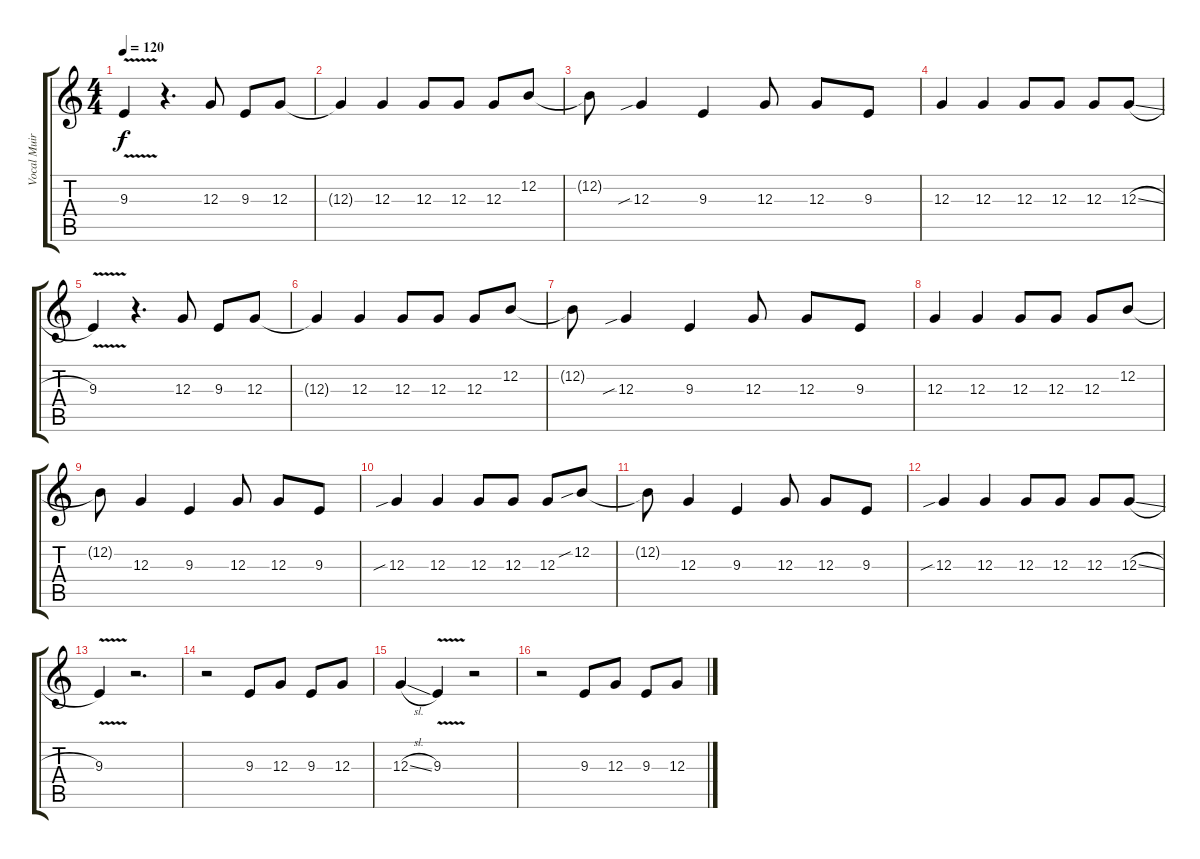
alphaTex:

\track ("Vocal Muir low" "Vocal Muir") {instrument lead6voice}
\staff {score tabs}
\tuning (E4 B3 G3 D3 A2 E2) {hide}
\ts (4 4)
\tempo 120
\clef g2
\ks c
9.3{v}.4{dy f} r.4{d} 12.3.8 9.3.8 12.3.8 |
12.3{t}.4 12.3.4 12.3.8 12.3.8 12.3.8 12.2.8 |
12.2{t}.8 12.3{sib}.4 9.3.4 12.3.8 12.3.8 9.3.8 |
12.3.4 12.3.4 12.3.8 12.3.8 12.3.8 12.3{sl}.8 |
9.3{v}.4 r.4{d} 12.3.8 9.3.8 12.3.8 |
12.3{t}.4 12.3.4 12.3.8 12.3.8 12.3.8 12.2.8 |
12.2{t}.8 12.3{sib}.4 9.3.4 12.3.8 12.3.8 9.3.8 |
12.3.4 12.3.4 12.3.8 12.3.8 12.3.8 12.2.8 |
12.2{t}.8 12.3.4 9.3.4 12.3.8 12.3.8 9.3.8 |
12.3{sib}.4 12.3.4 12.3.8 12.3.8 12.3.8 12.2{sib}.8 |
12.2{t}.8 12.3.4 9.3.4 12.3.8 12.3.8 9.3.8 |
12.3{sib}.4 12.3.4 12.3.8 12.3.8 12.3.8 12.3{sl}.8 |
9.3{v}.4 r.2{d} |
r.2 9.3.8 12.3.8 9.3.8 12.3.8 |
12.3{sl}.4 9.3{v}.4 r.2 |
r.2 9.3.8 12.3.8 9.3.8 12.3.8
